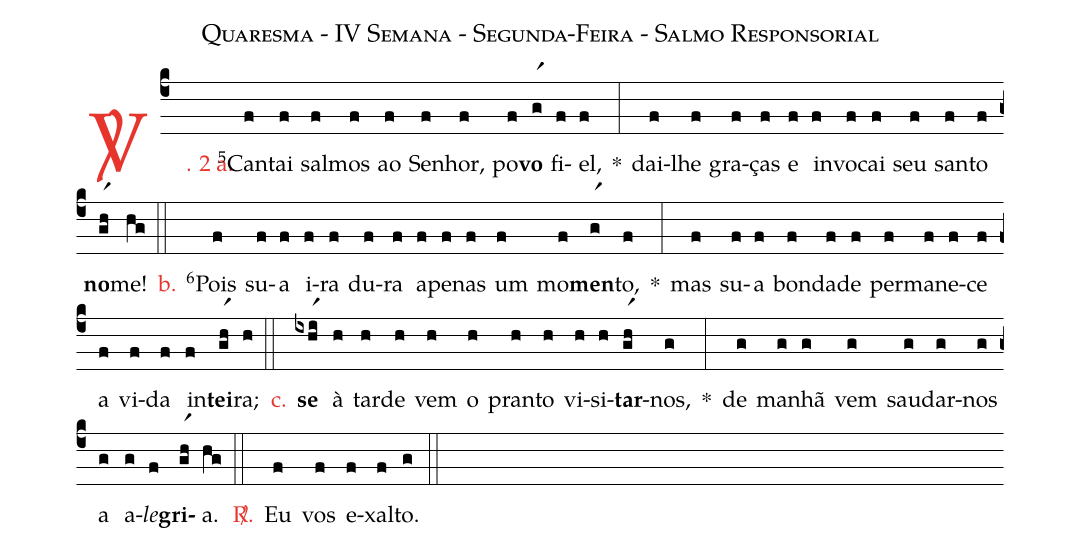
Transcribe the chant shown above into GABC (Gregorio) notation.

name: Quaresma - IV Semana - Segunda-Feira - Salmo Responsorial;
%%
(c4)

<c><sp>V/</sp>. 2 a.</c>() <v>\VSup{5}</v>Can(f)tai(f) sal(f)mos(f) ao(f) Se(f)nhor,(f) po(f)<b>vo</b>(gr1) fi(f)el,(f) *(:)
dai-(f)lhe(f) gra(f)ças(f) e(f) in(f)vo(f)cai(f) seu(f) san(f)to(f) <b>no</b>(gr1h)me!(hg)

(::)

<nlba><c>b.</c>() <v>\VSup{6}</v>Pois</nlba>(f) su(f)a(f) i(f)ra(f) du(f)ra(f) a(f)pe(f)nas(f) um(f) mo(f)<b>men</b>(gr1)to,(f) *(:)
mas(f) su(f)a(f) bon(f)da(f)de(f) per(f)ma(f)ne(f)ce(f) a(f) vi(f)da(f) in(f)<b>tei</b>(gr1h)ra;(h)

(::)

<nlba><c>c.</c>() <b>se</b></nlba>(ixhr1i) à(h) tar(h)de(h) vem(h) o(h) pran(h)to(h) vi(h)si(h)<b>tar</b>-(gr1h)nos,(g) *(:)
de(g) ma(g)nhã(g) vem(g) sau(g)dar-(g)nos(g) a(g) a(g)<i>le</i>(f)<b>gri</b>(gr1h)a.(hg)

(::)

<nlba><c><sp>R/</sp>.</c>() Eu</nlba>(f) vos(f) e(f)xal(f)to.(g)

(::)
